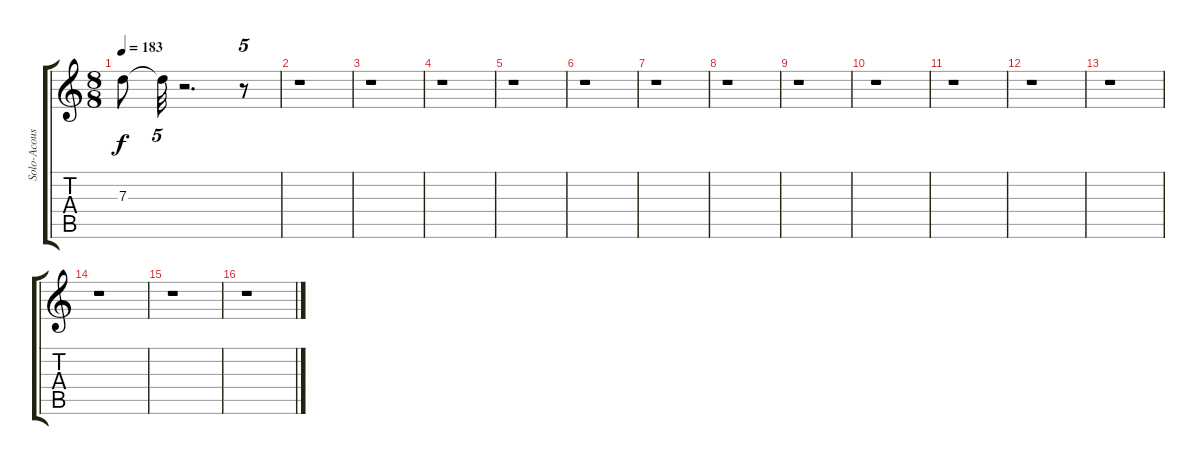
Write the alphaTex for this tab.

\track ("Solo-Acoustic2" "Solo-Acous") {instrument acousticguitarnylon}
\staff {score tabs}
\tuning (E4 B3 G3 D3 A2 E2) {hide}
\ts (8 8)
\tempo 183
\clef g2
\ks c
7.3{t}.8{dy f} 7.3{t}.32{tu (5 4)} r.2{d} r.8{tu (5 4)} |
r.1 |
r.1 |
r.1 |
r.1 |
r.1 |
r.1 |
r.1 |
r.1 |
r.1 |
r.1 |
r.1 |
r.1 |
r.1 |
r.1 |
r.1
